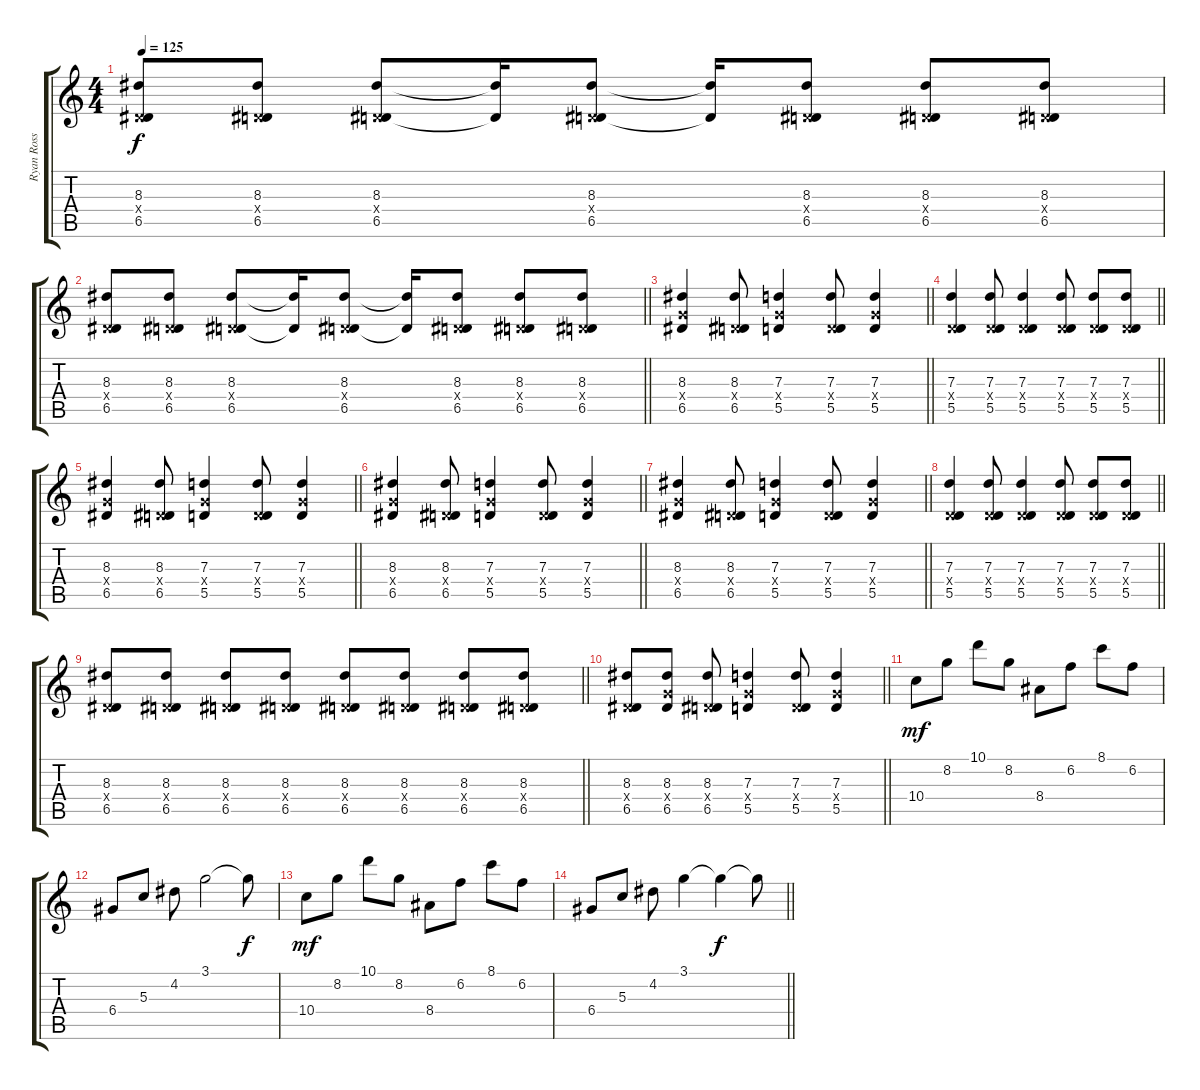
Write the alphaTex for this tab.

\track ("Ryan Ross (Lead Guitar and Piano)" "Ryan Ross ") {instrument overdrivenguitar}
\staff {score tabs}
\tuning (E4 B3 G3 D3 A2 E2) {hide}
\ts (4 4)
\tempo 125
\clef g2
\ks c
(8.3 0.4{x} 6.5).8{dy f} (8.3 0.4{x} 6.5).8 (8.3 0.4{x} 6.5).8 (8.3{t} 6.5{t}).16 (8.3 0.4{x} 6.5).8 (8.3{t} 6.5{t}).16 (8.3 0.4{x} 6.5).8 (8.3 0.4{x} 6.5).8 (8.3 0.4{x} 6.5).8 |
\barLineRight lightlight
(8.3 0.4{x} 6.5).8 (8.3 0.4{x} 6.5).8 (8.3 0.4{x} 6.5).8 (8.3{t} 6.5{t}).16 (8.3 0.4{x} 6.5).8 (8.3{t} 6.5{t}).16 (8.3 0.4{x} 6.5).8 (8.3 0.4{x} 6.5).8 (8.3 0.4{x} 6.5).8 |
\barLineRight lightlight
(8.3 5.4{x} 6.5).4 (8.3 0.4{x} 6.5).8 (7.3 5.4{x} 5.5).4 (7.3 0.4{x} 5.5).8 (7.3 5.4{x} 5.5).4 |
\barLineRight lightlight
(7.3 0.4{x} 5.5).4 (7.3 0.4{x} 5.5).8 (7.3 0.4{x} 5.5).4 (7.3 0.4{x} 5.5).8 (7.3 0.4{x} 5.5).8 (7.3 0.4{x} 5.5).8 |
\barLineRight lightlight
(8.3 5.4{x} 6.5).4 (8.3 0.4{x} 6.5).8 (7.3 5.4{x} 5.5).4 (7.3 0.4{x} 5.5).8 (7.3 5.4{x} 5.5).4 |
\barLineRight lightlight
(8.3 5.4{x} 6.5).4 (8.3 0.4{x} 6.5).8 (7.3 5.4{x} 5.5).4 (7.3 0.4{x} 5.5).8 (7.3 5.4{x} 5.5).4 |
\barLineRight lightlight
(8.3 5.4{x} 6.5).4 (8.3 0.4{x} 6.5).8 (7.3 5.4{x} 5.5).4 (7.3 0.4{x} 5.5).8 (7.3 5.4{x} 5.5).4 |
\barLineRight lightlight
(7.3 0.4{x} 5.5).4 (7.3 0.4{x} 5.5).8 (7.3 0.4{x} 5.5).4 (7.3 0.4{x} 5.5).8 (7.3 0.4{x} 5.5).8 (7.3 0.4{x} 5.5).8 |
\barLineRight lightlight
(8.3 0.4{x} 6.5).8 (8.3 0.4{x} 6.5).8 (8.3 0.4{x} 6.5).8 (8.3 0.4{x} 6.5).8 (8.3 0.4{x} 6.5).8 (8.3 0.4{x} 6.5).8 (8.3 0.4{x} 6.5).8 (8.3 0.4{x} 6.5).8 |
\barLineRight lightlight
(8.3 0.4{x} 6.5).8 (8.3 5.4{x} 6.5).8 (8.3 0.4{x} 6.5).8 (7.3 5.4{x} 5.5).4 (7.3 0.4{x} 5.5).8 (7.3 5.4{x} 5.5).4 |
10.4.8{dy mf volume 13 instrument brightacousticpiano} 8.2.8 10.1.8 8.2.8 8.4.8 6.2.8 8.1.8 6.2.8 |
6.4.8 5.3.8 4.2.8 3.1.2 3.1{t}.8{dy f} |
10.4.8{dy mf} 8.2.8 10.1.8 8.2.8 8.4.8 6.2.8 8.1.8 6.2.8 |
\barLineRight lightlight
6.4.8 5.3.8 4.2.8 3.1.4 3.1{t}.4{dy f} 3.1{t}.8
